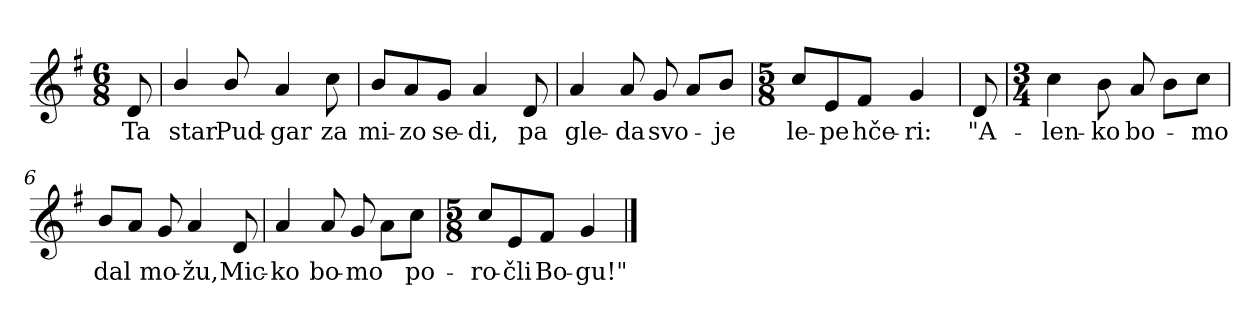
**kern	**text
*part1	*part1
*staff1	*staff1
*clefG2	*
*k[f#]	*
*G:	*
*M6/8	*
=	=
8d/	Ta
=1	=1
4b/	star
8b/	Pud-
4a/	-gar
8cc\	za
=2	=2
8b/L	mi-
8a/	-zo
8g/J	se-
4a/	-di,
8d/	pa
=3	=3
4a/	gle-
8a/	-da
8g/	svo-
8a/L	.
8b/J	-je
=4	=4
*M5/8	*
8cc/L	le-
8e/	-pe
8f#/J	hče-
4g/	-ri:
=4X1	=4X1
8d/	"A-
!!LO:LB:g=z
=5	=5
*M3/4	*
4cc\	-len-
8b\	-ko
8a/	bo-
8b\L	.
8cc\J	-mo
=6	=6
8b/L	dal
8a/J	.
8g/	mo-
4a/	-žu,
8d/	Mic-
=7	=7
4a/	-ko
8a/	bo-
8g/	-mo
8a\L	.
8cc\J	po-
=8	=8
*M5/8	*
8cc/L	-ro-
8e/	-čli
8f#/J	Bo-
4g/	-gu!"
==	==
*-	*-
